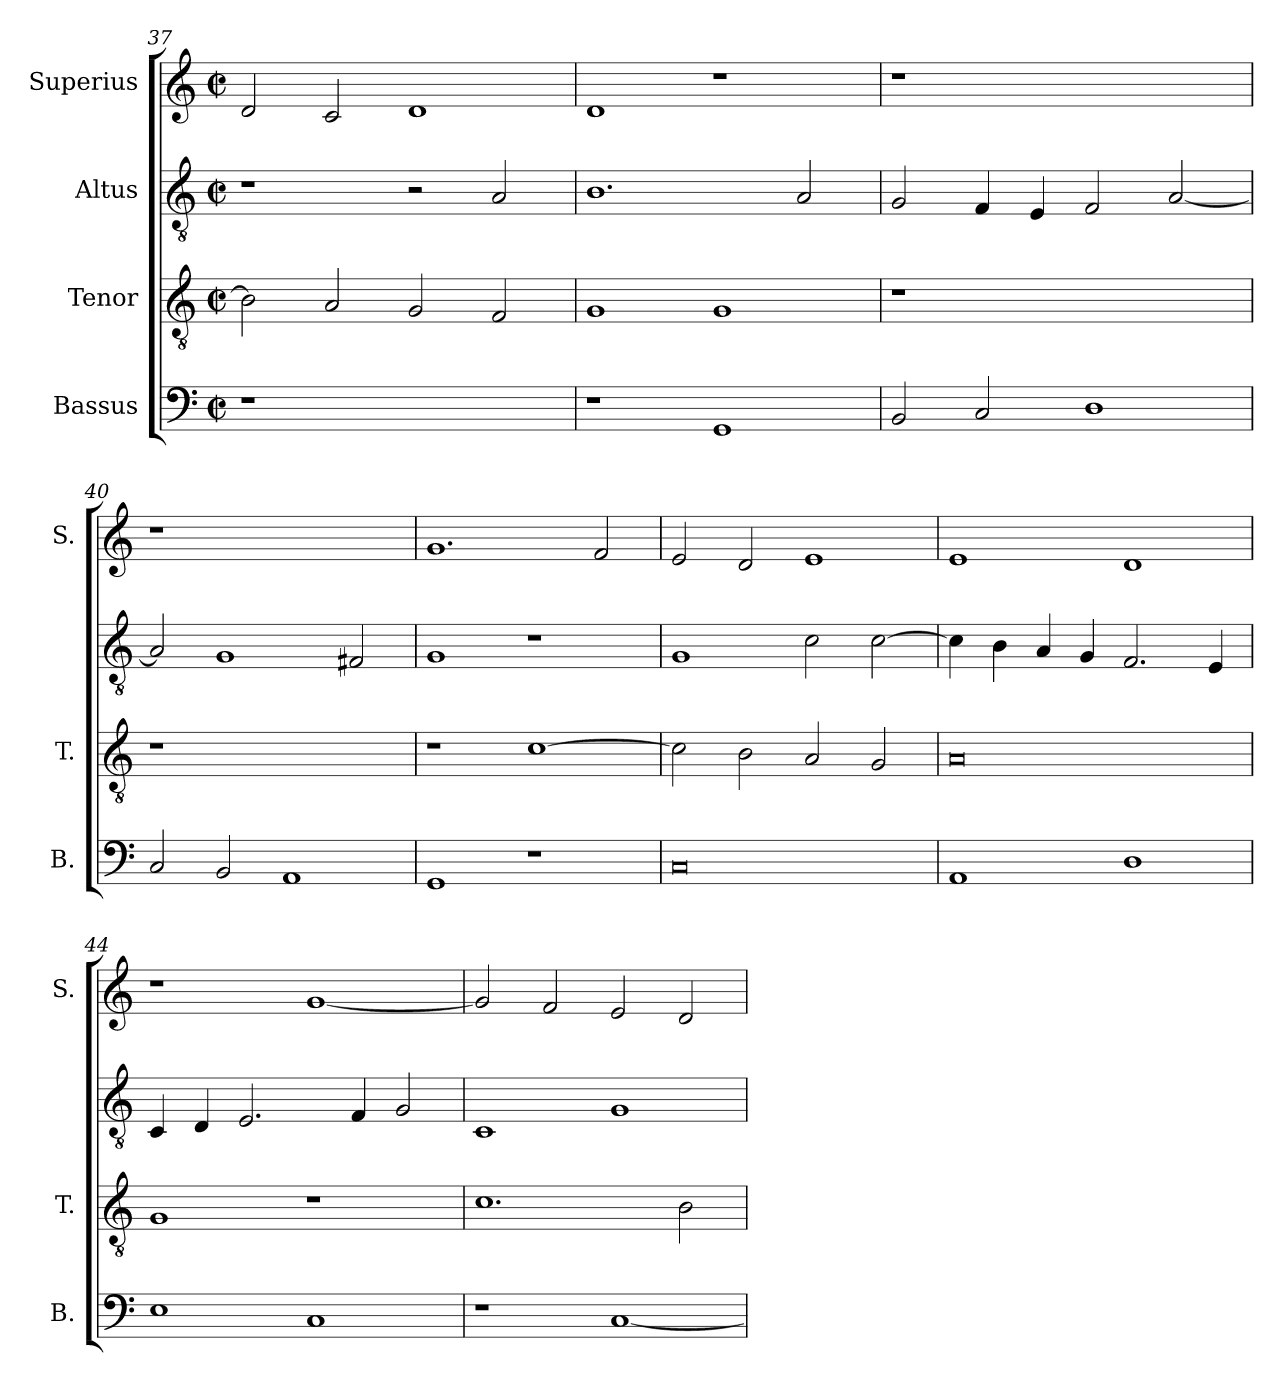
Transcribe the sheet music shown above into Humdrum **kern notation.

**kern	**kern	**kern	**kern
*part4	*part3	*part2	*part1
*staff4	*staff3	*staff2	*staff1
*I"Bassus	*I"Tenor	*I"Altus	*I"Superius
*I'B.	*I'T.	*	*I'S.
*clefF4	*clefGv2	*clefGv2	*clefG2
*	*ITrd7c12	*ITrd7c12	*
*k[]	*k[]	*k[]	*k[]
*C:	*C:	*C:	*C:
*M2/2	*M2/2	*M2/2	*M2/2
*met(c|)	*met(c|)	*met(c|)	*met(c|)
=37	=37	=37	=37
!LO:N:vis=1	!	!	!
1r	2BBi\]	1r	2di/
.	2AAi/	.	2ci/
1ryy	2GGi/	2r	1di
.	2FFi/	2AAi/	.
=38	=38	=38	=38
1r	1GGi	1.BBi	1di
1GGi	1GGi	.	1r
.	.	2AAi/	.
!!LO:LB:g=z
=39	=39	=39	=39
!	!LO:N:vis=1	!	!LO:N:vis=1
2BBi/	1r	2GGi/	1r
2Ci/	.	4FFi/	.
.	.	4EEi/	.
1Di	1ryy	2FFi/	1ryy
.	.	[<2AAi/	.
=40	=40	=40	=40
!	!LO:N:vis=1	!	!LO:N:vis=1
2Ci/	1r	2AAi/]	1r
2BBi/	.	1GGi	.
1AAi	1ryy	.	1ryy
.	.	2FF#Xi/	.
=41	=41	=41	=41
1GGi	1r	1GGi	1.gi
1r	[>1Ci	1r	.
.	.	.	2fi/
=42	=42	=42	=42
0Ci	2Ci\]	1GGi	2ei/
.	2BBi\	.	2di/
.	2AAi/	2Ci\	1ei
.	2GGi/	[>2Ci\	.
=43	=43	=43	=43
1AAi	0AAi	4Ci\]	1ei
.	.	4BBi\	.
.	.	4AAi/	.
.	.	4GGi/	.
1Di	.	2.FFi/	1di
.	.	4EEi/	.
=44	=44	=44	=44
1Ei	1GGi	4CCi/	1r
.	.	4DDi/	.
.	.	2.EEi/	.
1Ci	1r	.	[<1gi
.	.	4FFi/	.
.	.	2GGi/	.
!!LO:LB:g=z
=45	=45	=45	=45
1r	1.Ci	1CCi	2gi/]
.	.	.	2fi/
[<1Ci	.	1GGi	2ei/
.	2BBi\	.	2di/
=	=	=	=
*-	*-	*-	*-
